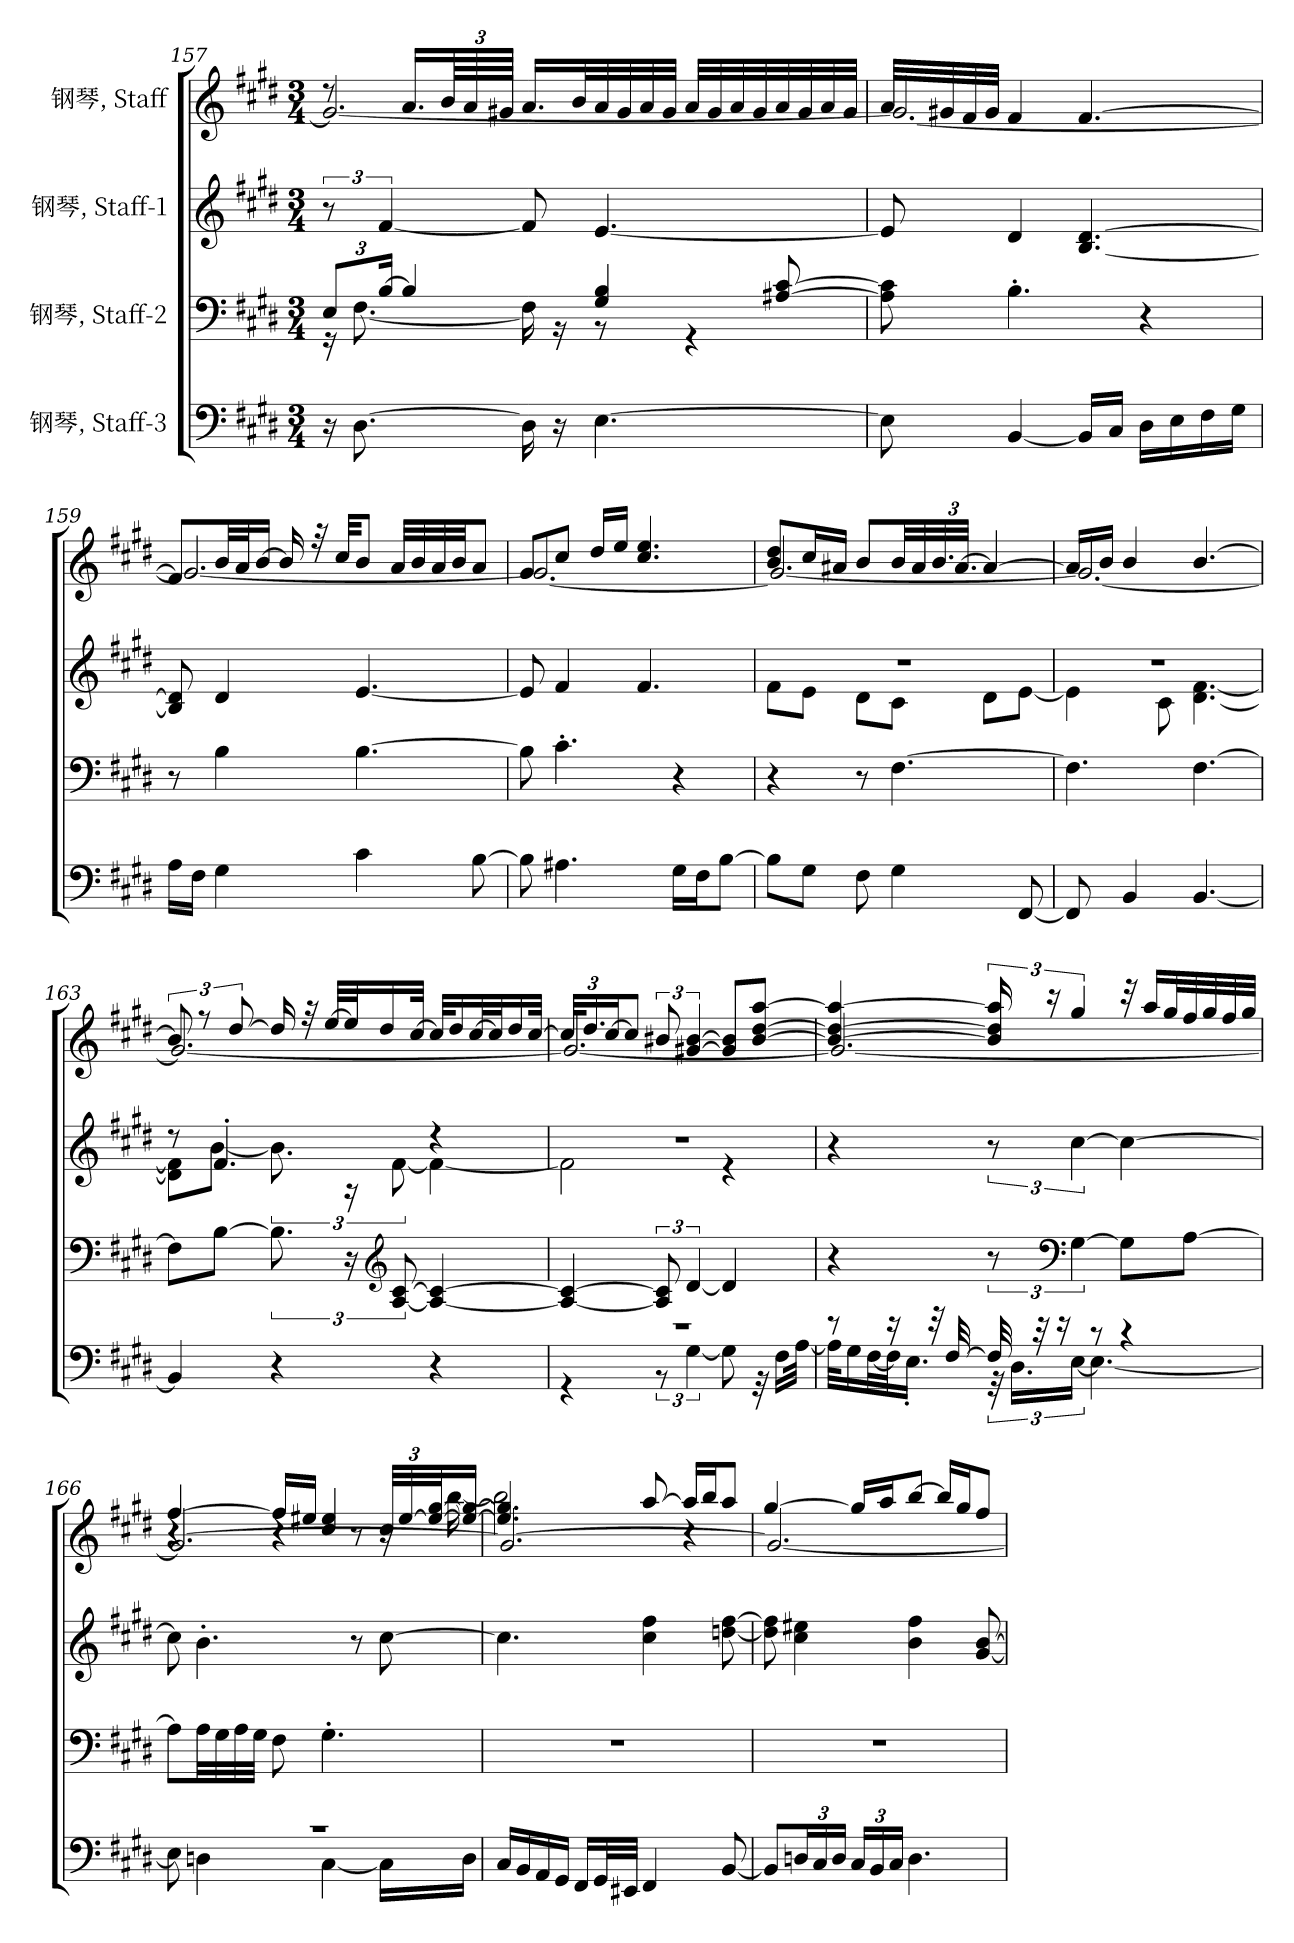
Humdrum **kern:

**kern	**kern	**kern	**kern
*part4	*part3	*part2	*part1
*staff4	*staff3	*staff2	*staff1
*I"钢琴, Staff-3	*I"钢琴, Staff-2	*I"钢琴, Staff-1	*I"钢琴, Staff
!!LO:LB:g=z
*clefF4	*clefF4	*clefG2	*clefG2
*k[f#c#g#d#]	*k[f#c#g#d#]	*k[f#c#g#d#]	*k[f#c#g#d#]
*M3/4	*M3/4	*M3/4	*M3/4
*	*Xbrackettup	*	*
=157	=157	=157	=157
*	*^	*	*^
16r	12E/L	16r	12r	8r	2.g/_
[8.D#\	.	[8.F#\	.	.	.
.	[24B/Jk	.	[6f#/	.	.
.	4B/]	.	.	16.a/LL	.
*	*	*	*	*Xbrackettup	*
.	.	.	.	96b/LL	.
.	.	.	.	96a/	.
.	.	.	.	96g#X/JJJJ	.
16D#\]	.	16F#\]	8f#/]	16.a/LL	.
16r	.	16r	.	.	.
.	.	.	.	32b/L	.
[4.E\	4G#/ 4B/	8r	[4.e/	32a/	.
.	.	.	.	32g#/	.
.	.	.	.	32a/	.
.	.	.	.	32g#/JJJ	.
.	.	4r	.	32a/LLL	.
.	.	.	.	32g#/	.
.	.	.	.	32a/	.
.	.	.	.	32g#/	.
.	[8A#X/ [8c#/	.	.	32a/	.
.	.	.	.	32g#/	.
.	.	.	.	32a/	.
.	.	.	.	32g#/JJJ	.
*	*v	*v	*	*	*
=158	=158	=158	=158	=158
8E\]	8A#\] 8c#\]	8e/]	32a/LLL	2.g/_
.	.	.	32g#X/	.
.	.	.	32f#/	.
.	.	.	32g#/JJJ	.
[4BB/	4.B'\	4d#/	4f#/	.
16BB/LL]	.	[4.B/ [4.d#/	[4.f#/	.
16C#/JJ	.	.	.	.
16D#\LL	4r	.	.	.
16E\	.	.	.	.
16F#\	.	.	.	.
16G#\JJ	.	.	.	.
!!LO:PB:g=z	!!
=159	=159	=159	=159	=159
16A\LL	8r	8B/] 8d#/]	8f#/L]	2.g/_
16F#\JJ	.	.	.	.
4G#\	4B\	4d#/	32b/LL	.
.	.	.	32a/J	.
.	.	.	[16b/JJ	.
.	.	.	16b/]	.
.	.	.	32r	.
.	.	.	32cc#/KKL	.
4c#\	[4.B\	[4.e/	8b/J	.
.	.	.	32a/LLL	.
.	.	.	32b/	.
.	.	.	32a/	.
.	.	.	32b/JJ	.
[8B\	.	.	8a/J	.
=160	=160	=160	=160	=160
8B\]	8B\]	8e/]	8g#/L	2.g/_
4.A#X\	4.c#'\	4f#/	8cc#/J	.
.	.	.	16dd#/LL	.
.	.	.	16ee/JJ	.
.	.	4.f#/	4.cc#/ 4.ee/	.
16G#\LL	4r	.	.	.
16F#\J	.	.	.	.
[8B\J	.	.	.	.
=161	=161	=161	=161	=161
*	*	*^	*	*
8B\L]	4r	2.r	8f#\L	8b/ 8dd#/L	2.g/_
8G#\J	.	.	8e\J	16cc#/L	.
.	.	.	.	16a#X/JJ	.
8F#\	8r	.	8d#\L	8b/L	.
4G#\	[4.F#\	.	8c#\J	32b/LL	.
.	.	.	.	32a#/	.
.	.	.	.	48.b/	.
.	.	.	.	[48.a#/JJJ	.
.	.	.	8d#\L	4a#/_	.
[8FF#/	.	.	[8e\J	.	.
!!LO:LB:g=z	!!
=162	=162	=162	=162	=162	=162
8FF#/]	4.F#\]	2.r	4e\]	16a#/LL]	2.g/_
.	.	.	.	16b/JJ	.
4BB/	.	.	.	4b/	.
.	.	.	8c#\	.	.
[4.BB/	[4.F#\	.	[4.d#\ [4.f#\	[4.b/	.
=163	=163	=163	=163	=163	=163
*	*	*	*	*brackettup	*
4BB/]	8F#\L]	8r	8d#\] 8f#\]L	12b/]	2.g/_
.	.	.	.	12r	.
.	[8B\J	4.f#'/	[8b\J	.	.
.	.	.	.	[12dd#/	.
*	*brackettup	*	*	*	*
4r	12.B\]	.	12.b\]	16dd#/]	.
.	.	.	.	32r	.
.	.	.	.	[32ee/LLL	.
.	24r	.	24r	32ee/J]	.
*	*	*	*	*MM105	*
.	.	.	.	16dd#/	.
*	*clefG2	*	*	*	*
.	[12A/ [12c#/	.	[12f#\	.	.
.	.	.	.	[32cc#/JJk	.
4r	4A/_ 4c#/_	4r	4f#\_	32cc#/KLL]	.
.	.	.	.	16dd#/	.
.	.	.	.	[32cc#/L	.
.	.	.	.	32cc#/J]	.
.	.	.	.	16dd#/	.
.	.	.	.	[32cc#/JJk	.
=164	=164	=164	=164	=164	=164
*^	*	*	*	*	*
*	*	*	*	*	*Xbrackettup	*
2.r	4r	4A/_ 4c#/_	2.r	2f#\]	48cc#/KLL]	2.g/_
.	.	.	.	.	24.dd#/	.
.	.	.	.	.	[24cc#/J	.
.	.	.	.	.	8cc#/J]	.
*	*	*	*	*	*brackettup	*
.	12r	12A/] 12c#/]	.	.	12b#X/	.
.	[6G#\	[6d#/	.	.	[6g#X/ [6b#/	.
.	8G#\]	4d#/]	.	4r	8g#/] 8b#/]L	.
.	32r	.	.	.	[8b#/ [8dd#/ [8aa/J	.
.	16F#\LL	.	.	.	.	.
.	[32A\JJk	.	.	.	.	.
*	*	*	*v	*v	*	*
!!LO:LB:g=z	!!
=165	=165	=165	=165	=165	=165
8r	32A\KLL]	4r	4r	4b#/_ 4dd#/_ 4aa/_	2.g/_
.	16G#\	.	.	.	.
.	[32F#\L	.	.	.	.
16r	32F#\J]	.	.	.	.
.	16.E'\JJ	.	.	.	.
32r	.	.	.	.	.
[32F#/	.	.	.	.	.
32F#/]	48r	12r	12r	24b#/] 24dd#/] 24aa/]	.
.	24.D#\LL	.	.	.	.
32r	.	.	.	.	.
.	.	.	.	24r	.
16r	.	.	.	.	.
*	*	*clefF4	*	*	*
.	[24E\JJ	[6G#\	[6cc#\	6gg#/	.
8r	4.E\_	.	.	.	.
4r	.	8G#\L]	4cc#\_	32r	.
.	.	.	.	16aa/LL	.
*	*	*	*	*MM75	*
.	.	.	.	32gg#/L	.
.	.	[8A\J	.	32ff#/	.
.	.	.	.	32gg#/	.
.	.	.	.	32ff#/	.
.	.	.	.	32gg#/JJJ	.
*	*	*	*	*v	*v
=166	=166	=166	=166	=166
*	*	*	*	*MM60
*	*	*	*	*^
*	*	*	*	*	*^
2.r	8E\]	8A\L]	8cc#\]	[4ff#/	4r	2.g/_
.	4Dn\	32A\LL	4.b'\	.	.	.
.	.	32G#\	.	.	.	.
.	.	32A\	.	.	.	.
.	.	32G#\JJJ	.	.	.	.
.	.	8F#\	.	16ff#/LL]	4r	.
.	.	.	.	16ee#X/JJ	.	.
.	[4C#\	4.G#'\	.	4cc#/ 4ee#/	.	.
.	.	.	8r	.	8r	.
*	*	*	*	*Xbrackettup	*	*
.	16C#\LL]	.	[8cc#\	48cc#/LLL	16r	.
.	.	.	.	[48ee#/	.	.
.	.	.	.	48ee#/_ [48gg#/J	.	.
.	16D\JJ	.	.	16ee#/_ 16gg#/_JJ	[16bb\	.
*v	*v	*	*	*	*	*
!!LO:PB:g=z	!!	!!
=167	=167	=167	=167	=167	=167
16C#/LL	2.r	4.cc#\]	4.ee#/] 4.gg#/]	2bb\]	2.g/_
16BB/	.	.	.	.	.
16AA/	.	.	.	.	.
16GG#/JJ	.	.	.	.	.
16FF#/LL	.	.	.	.	.
32GG#/L	.	.	.	.	.
32EE#X/JJJ	.	.	.	.	.
4FF#/	.	4cc#\ 4ff#\	[8aa/	.	.
.	.	.	16aa/LL]	4r	.
.	.	.	16bb/J	.	.
[8BB/	.	[8ddn\ [8ff#\	8aa/J	.	.
*	*	*	*	*v	*v
=168	=168	=168	=168	=168
8BB/L]	2.r	8dd\] 8ff#\]	[4gg#/	2.g/_
*Xbrackettup	*	*	*	*
24Dn/L	.	4cc#\ 4ee#X\	.	.
24C#/	.	.	.	.
24D/JJ	.	.	.	.
24C#/LL	.	.	16gg#/LL]	.
24BB/	.	.	.	.
.	.	.	16aa/J	.
24C#/JJ	.	.	.	.
4.D\	.	4b\ 4ff#\	[8bb/J	.
.	.	.	16bb/LL]	.
.	.	.	16gg#/J	.
.	.	[8g#/ [8b/	8ff#/J	.
*	*	*	*v	*v
=	=	=	=
*-	*-	*-	*-
